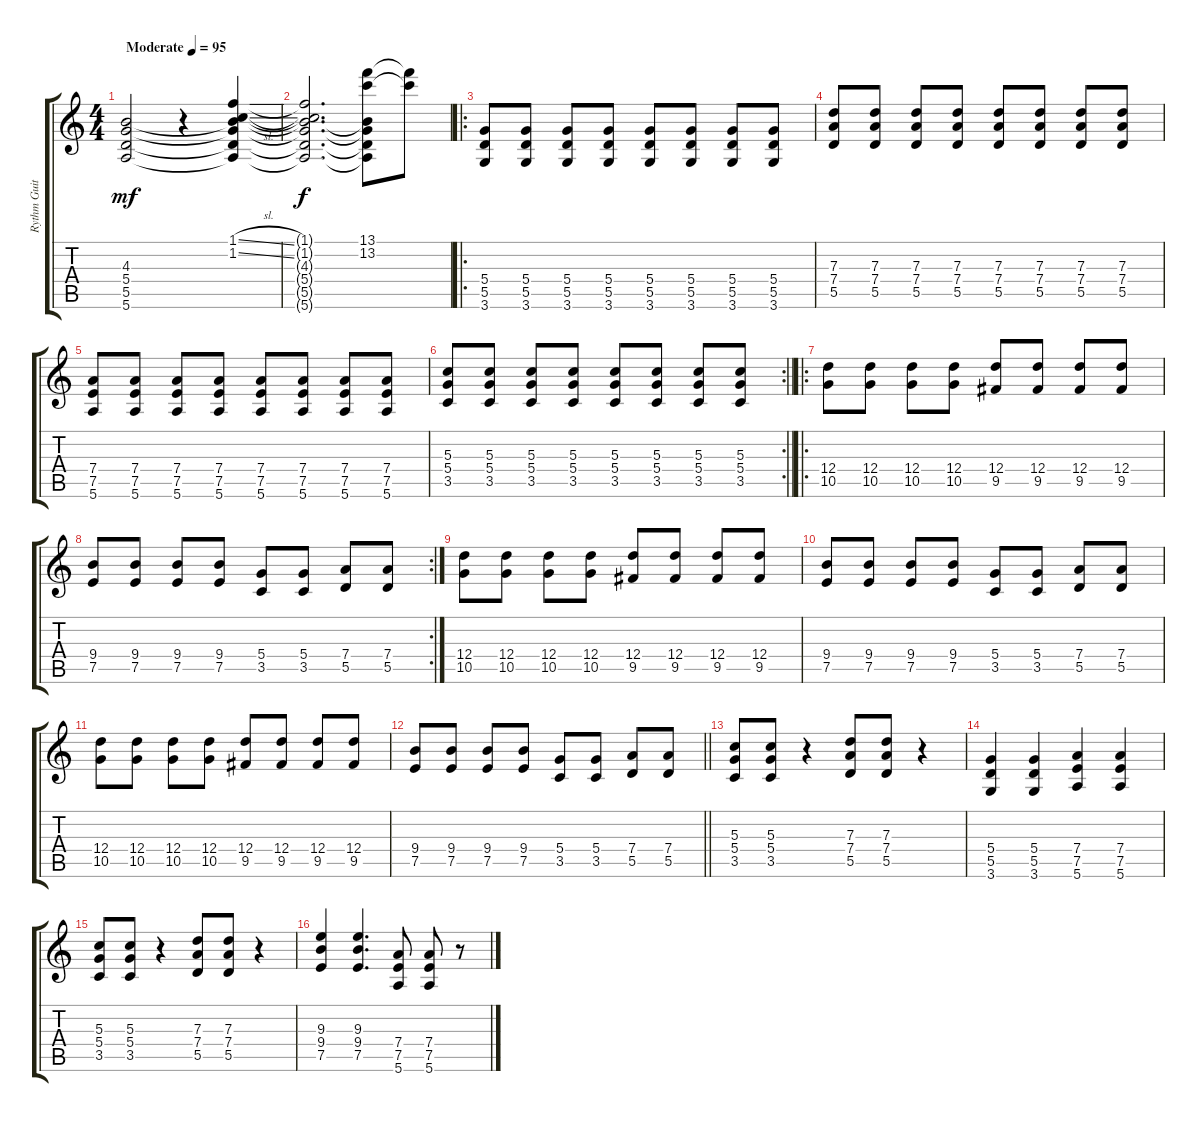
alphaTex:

\track ("Rythm Guitar" "Rythm Guit") {instrument overdrivenguitar}
\staff {score tabs}
\tuning (E4 B3 G3 D3 A2 E2) {hide}
\ts (4 4)
\tempo (95 "Moderate")
\clef g2
\ks c
(4.3 5.4 5.5 5.6).2{dy mf instrument overdrivenguitar} r.4 (1.1{sl} 1.2{sl} 4.3{t} 5.4{t} 5.5{t} 5.6{t}).4 |
(1.1{t} 1.2{t} 4.3{t} 5.4{t} 5.5{t} 5.6{t}).2{d dy f} (13.1 13.2 4.3{t} 5.4{t} 5.5{t} 5.6{t}).8 (13.1{t} 13.2{t}).8 |
\ro
(5.4 5.5 3.6).8 (5.4 5.5 3.6).8 (5.4 5.5 3.6).8 (5.4 5.5 3.6).8 (5.4 5.5 3.6).8 (5.4 5.5 3.6).8 (5.4 5.5 3.6).8 (5.4 5.5 3.6).8 |
(7.3 7.4 5.5).8 (7.3 7.4 5.5).8 (7.3 7.4 5.5).8 (7.3 7.4 5.5).8 (7.3 7.4 5.5).8 (7.3 7.4 5.5).8 (7.3 7.4 5.5).8 (7.3 7.4 5.5).8 |
(7.4 7.5 5.6).8 (7.4 7.5 5.6).8 (7.4 7.5 5.6).8 (7.4 7.5 5.6).8 (7.4 7.5 5.6).8 (7.4 7.5 5.6).8 (7.4 7.5 5.6).8 (7.4 7.5 5.6).8 |
\rc 2
\barLineRight lightlight
(5.3 5.4 3.5).8 (5.3 5.4 3.5).8 (5.3 5.4 3.5).8 (5.3 5.4 3.5).8 (5.3 5.4 3.5).8 (5.3 5.4 3.5).8 (5.3 5.4 3.5).8 (5.3 5.4 3.5).8 |
\ro
(12.4 10.5).8{instrument electricguitarclean} (12.4 10.5).8 (12.4 10.5).8 (12.4 10.5).8 (12.4 9.5).8 (12.4 9.5).8 (12.4 9.5).8 (12.4 9.5).8 |
\rc 2
(9.4 7.5).8 (9.4 7.5).8 (9.4 7.5).8 (9.4 7.5).8 (5.4 3.5).8 (5.4 3.5).8 (7.4 5.5).8 (7.4 5.5).8 |
(12.4 10.5).8 (12.4 10.5).8 (12.4 10.5).8 (12.4 10.5).8 (12.4 9.5).8 (12.4 9.5).8 (12.4 9.5).8 (12.4 9.5).8 |
(9.4 7.5).8 (9.4 7.5).8 (9.4 7.5).8 (9.4 7.5).8 (5.4 3.5).8 (5.4 3.5).8 (7.4 5.5).8 (7.4 5.5).8 |
(12.4 10.5).8 (12.4 10.5).8 (12.4 10.5).8 (12.4 10.5).8 (12.4 9.5).8 (12.4 9.5).8 (12.4 9.5).8 (12.4 9.5).8 |
\barLineRight lightlight
(9.4 7.5).8 (9.4 7.5).8 (9.4 7.5).8 (9.4 7.5).8 (5.4 3.5).8 (5.4 3.5).8 (7.4 5.5).8 (7.4 5.5).8 |
(5.3 5.4 3.5).8{instrument overdrivenguitar} (5.3 5.4 3.5).8 r.4 (7.3 7.4 5.5).8 (7.3 7.4 5.5).8 r.4 |
(5.4 5.5 3.6).4 (5.4 5.5 3.6).4 (7.4 7.5 5.6).4 (7.4 7.5 5.6).4 |
(5.3 5.4 3.5).8 (5.3 5.4 3.5).8 r.4 (7.3 7.4 5.5).8 (7.3 7.4 5.5).8 r.4 |
(9.3 9.4 7.5).4 (9.3 9.4 7.5).4{d} (7.4 7.5 5.6).8 (7.4 7.5 5.6).8 r.8
